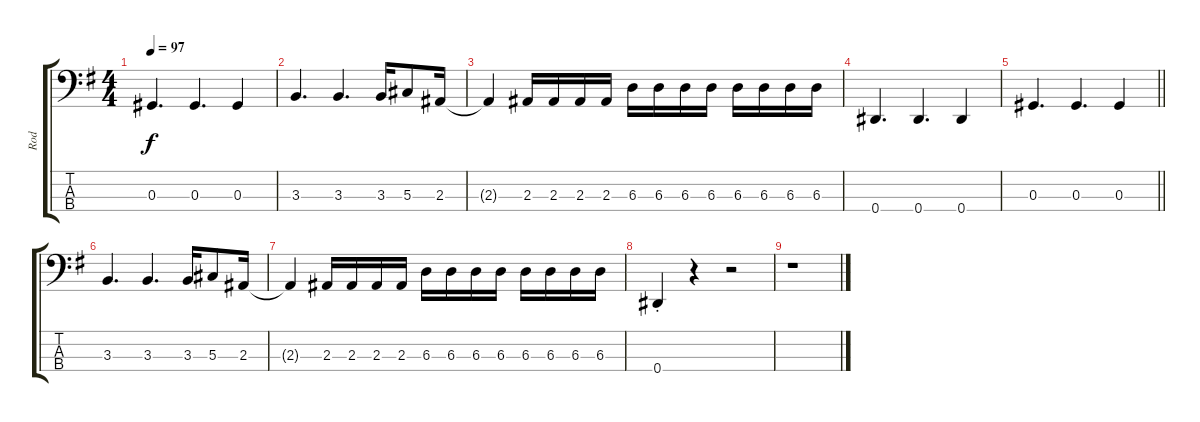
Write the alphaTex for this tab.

\track ("Rod" "Rod") {instrument electricbasspick}
\staff {score tabs}
\tuning (Gb2 Db2 Ab1 Eb1) {hide}
\ts (4 4)
\tempo 97
\clef f4
\ks g
0.3.4{d dy f} 0.3.4{d} 0.3.4 |
3.3.4{d} 3.3.4{d} 3.3.16 5.3.8 2.3.16 |
2.3{t}.4 2.3.16 2.3.16 2.3.16 2.3.16 6.3.16 6.3.16 6.3.16 6.3.16 6.3.16 6.3.16 6.3.16 6.3.16 |
0.4.4{d} 0.4.4{d} 0.4.4 |
\barLineRight lightlight
0.3.4{d} 0.3.4{d} 0.3.4 |
3.3.4{d} 3.3.4{d} 3.3.16 5.3.8 2.3.16 |
2.3{t}.4 2.3.16 2.3.16 2.3.16 2.3.16 6.3.16 6.3.16 6.3.16 6.3.16 6.3.16 6.3.16 6.3.16 6.3.16 |
0.4{st}.4 r.4 r.2 |
r.1
